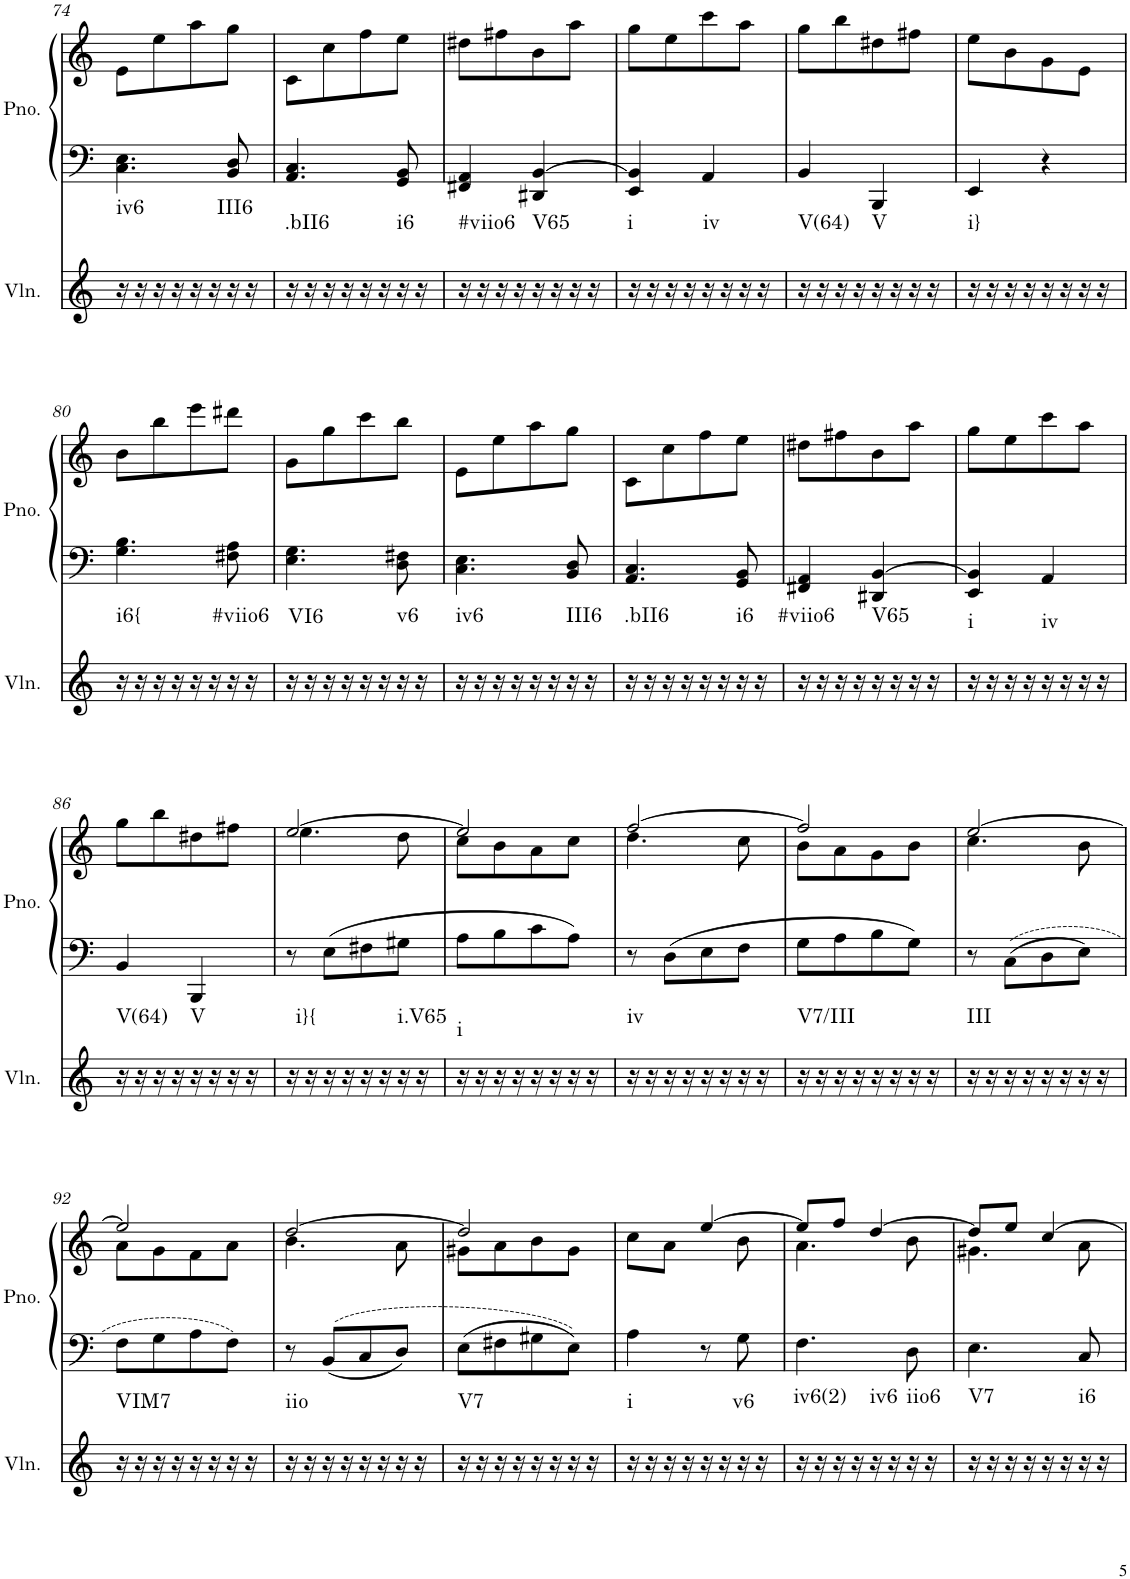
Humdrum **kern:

**kern	**harte	**kern	**kern
*part2	*part2	*part1	*part1
*staff3	*	*staff2	*staff1
*I"Violin	*	*I"Piano	*
*I'Vln.	*	*I'Pno.	*
!!LO:PB:g=z
*clefG2	*	*clefF4	*clefG2
*k[]	*	*k[]	*k[]
*M2/4	*	*M2/4	*M2/4
=74	=74	=74	=74
!	!LO:H:kt=iv6	!	!
16r	N	4.C\ 4.E\	8e\L
16r	.	.	.
16r	.	.	8ee\
16r	.	.	.
16r	.	.	8aa\
16r	.	.	.
!	!LO:H:kt=III6	!	!
16r	N	8BB/ 8D/	8gg\J
16r	.	.	.
=75	=75	=75	=75
!	!LO:H:kt=.bII6	!	!
16r	N	4.AA/ 4.C/	8c\L
16r	.	.	.
16r	.	.	8cc\
16r	.	.	.
16r	.	.	8ff\
16r	.	.	.
!	!LO:H:kt=i6	!	!
16r	N	8GG/ 8BB/	8ee\J
16r	.	.	.
=76	=76	=76	=76
!	!LO:H:kt=#viio6	!	!
16r	N	4FF#X/ 4AA/	8dd#X\L
16r	.	.	.
16r	.	.	8ff#X\
16r	.	.	.
!	!LO:H:kt=V65	!	!
16r	N	4DD#X/ [4BB/	8b\
16r	.	.	.
16r	.	.	8aa\J
16r	.	.	.
=77	=77	=77	=77
!	!LO:H:kt=i	!	!
16r	N	4EE/ 4BB/]	8gg\L
16r	.	.	.
16r	.	.	8ee\
16r	.	.	.
!	!LO:H:kt=iv	!	!
16r	N	4AA/	8ccc\
16r	.	.	.
16r	.	.	8aa\J
16r	.	.	.
=78	=78	=78	=78
!	!LO:H:kt=V(64)	!	!
16r	N	4BB/	8gg\L
16r	.	.	.
16r	.	.	8bb\
16r	.	.	.
!	!LO:H:kt=V	!	!
16r	N	4BBB/	8dd#X\
16r	.	.	.
16r	.	.	8ff#X\J
16r	.	.	.
=79	=79	=79	=79
!	!LO:H:kt=i}	!	!
16r	N	4EE/	8ee\L
16r	.	.	.
16r	.	.	8b\
16r	.	.	.
16r	.	4r	8g\
16r	.	.	.
16r	.	.	8e\J
16r	.	.	.
!!LO:LB:g=z
=80	=80	=80	=80
!	!LO:H:kt=i6{	!	!
16r	N	4.G\ 4.B\	8b\L
16r	.	.	.
16r	.	.	8bb\
16r	.	.	.
16r	.	.	8eee\
16r	.	.	.
!	!LO:H:kt=#viio6	!	!
16r	N	8F#X\ 8A\	8ddd#X\J
16r	.	.	.
=81	=81	=81	=81
!	!LO:H:kt=VI6	!	!
16r	N	4.E\ 4.G\	8g\L
16r	.	.	.
16r	.	.	8gg\
16r	.	.	.
16r	.	.	8ccc\
16r	.	.	.
!	!LO:H:kt=v6	!	!
16r	N	8D\ 8F#X\	8bb\J
16r	.	.	.
=82	=82	=82	=82
!	!LO:H:kt=iv6	!	!
16r	N	4.C\ 4.E\	8e\L
16r	.	.	.
16r	.	.	8ee\
16r	.	.	.
16r	.	.	8aa\
16r	.	.	.
!	!LO:H:kt=III6	!	!
16r	N	8BB/ 8D/	8gg\J
16r	.	.	.
=83	=83	=83	=83
!	!LO:H:kt=.bII6	!	!
16r	N	4.AA/ 4.C/	8c\L
16r	.	.	.
16r	.	.	8cc\
16r	.	.	.
16r	.	.	8ff\
16r	.	.	.
!	!LO:H:kt=i6	!	!
16r	N	8GG/ 8BB/	8ee\J
16r	.	.	.
=84	=84	=84	=84
!	!LO:H:kt=#viio6	!	!
16r	N	4FF#X/ 4AA/	8dd#X\L
16r	.	.	.
16r	.	.	8ff#X\
16r	.	.	.
!	!LO:H:kt=V65	!	!
16r	N	4DD#X/ [4BB/	8b\
16r	.	.	.
16r	.	.	8aa\J
16r	.	.	.
=85	=85	=85	=85
!	!LO:H:kt=i	!	!
16r	N	4EE/ 4BB/]	8gg\L
16r	.	.	.
16r	.	.	8ee\
16r	.	.	.
!	!LO:H:kt=iv	!	!
16r	N	4AA/	8ccc\
16r	.	.	.
16r	.	.	8aa\J
16r	.	.	.
!!LO:LB:g=z
=86	=86	=86	=86
!	!LO:H:kt=V(64)	!	!
16r	N	4BB/	8gg\L
16r	.	.	.
16r	.	.	8bb\
16r	.	.	.
!	!LO:H:kt=V	!	!
16r	N	4BBB/	8dd#X\
16r	.	.	.
16r	.	.	8ff#X\J
16r	.	.	.
=87	=87	=87	=87
*	*	*	*^
!	!LO:H:kt=i}{	!	!	!
16r	N	8r	[2ee/	4.ee\
16r	.	.	.	.
16r	.	8E\L	.	.
16r	.	.	.	.
16r	.	8F#X\	.	.
16r	.	.	.	.
!	!LO:H:kt=i.V65	!	!	!
16r	N	8G#X\J	.	8dd\
16r	.	.	.	.
=88	=88	=88	=88	=88
!	!LO:H:kt=i	!	!	!
16r	N	8A\L	2ee/]	8cc\L
16r	.	.	.	.
16r	.	8B\	.	8b\
16r	.	.	.	.
16r	.	8c\	.	8a\
16r	.	.	.	.
16r	.	8A\J	.	8cc\J
16r	.	.	.	.
=89	=89	=89	=89	=89
!	!LO:H:kt=iv	!	!	!
16r	N	8r	[2ff/	4.dd\
16r	.	.	.	.
16r	.	8D\L	.	.
16r	.	.	.	.
16r	.	8E\	.	.
16r	.	.	.	.
16r	.	8F\J	.	8cc\
16r	.	.	.	.
=90	=90	=90	=90	=90
!	!LO:H:kt=V7/III	!	!	!
16r	N	8G\L	2ff/]	8b\L
16r	.	.	.	.
16r	.	8A\	.	8a\
16r	.	.	.	.
16r	.	8B\	.	8g\
16r	.	.	.	.
16r	.	8G\J	.	8b\J
16r	.	.	.	.
=91	=91	=91	=91	=91
!	!LO:H:kt=III	!	!	!
16r	N	8r	[2ee/	4.cc\
16r	.	.	.	.
16r	.	8C\L	.	.
16r	.	.	.	.
16r	.	8D\	.	.
16r	.	.	.	.
16r	.	8E\J	.	8b\
16r	.	.	.	.
!!LO:LB:g=z	!!
=92	=92	=92	=92	=92
!	!LO:H:kt=VIM7	!	!	!
16r	N	8F\L	2ee/]	8a\L
16r	.	.	.	.
16r	.	8G\	.	8g\
16r	.	.	.	.
16r	.	8A\	.	8f\
16r	.	.	.	.
16r	.	8F\J	.	8a\J
16r	.	.	.	.
=93	=93	=93	=93	=93
!	!LO:H:kt=iio	!	!	!
16r	N	8r	[2dd/	4.b\
16r	.	.	.	.
16r	.	8BB/L	.	.
16r	.	.	.	.
16r	.	8C/	.	.
16r	.	.	.	.
16r	.	8D/J	.	8a\
16r	.	.	.	.
=94	=94	=94	=94	=94
!	!LO:H:kt=V7	!	!	!
16r	N	8E\L	2dd/]	8g#X\L
16r	.	.	.	.
16r	.	8F#X\	.	8a\
16r	.	.	.	.
16r	.	8G#X\	.	8b\
16r	.	.	.	.
16r	.	8E\J	.	8g#\J
16r	.	.	.	.
=95	=95	=95	=95	=95
!	!LO:H:kt=i	!	!	!
16r	N	4A\	8cc\L	4.ryy
16r	.	.	.	.
16r	.	.	8a\J	.
16r	.	.	.	.
16r	.	8r	[4ee/	.
16r	.	.	.	.
!	!LO:H:kt=v6	!	!	!
16r	N	8G\	.	8b\
16r	.	.	.	.
=96	=96	=96	=96	=96
!	!LO:H:kt=iv6(2)	!	!	!
16r	N	4.F\	8ee/L]	4.a\
16r	.	.	.	.
16r	.	.	8ff/J	.
16r	.	.	.	.
!	!LO:H:kt=iv6	!	!	!
16r	N	.	[4dd/	.
16r	.	.	.	.
!	!LO:H:kt=iio6	!	!	!
16r	N	8D\	.	8b\
16r	.	.	.	.
=97	=97	=97	=97	=97
!	!LO:H:kt=V7	!	!	!
16r	N	4.E\	8dd/L]	4.g#X\
16r	.	.	.	.
16r	.	.	8ee/J	.
16r	.	.	.	.
16r	.	.	[4cc/	.
16r	.	.	.	.
!	!LO:H:kt=i6	!	!	!
16r	N	8C/	.	8a\
16r	.	.	.	.
*	*	*	*v	*v
=	=	=	=
*-	*-	*-	*-
